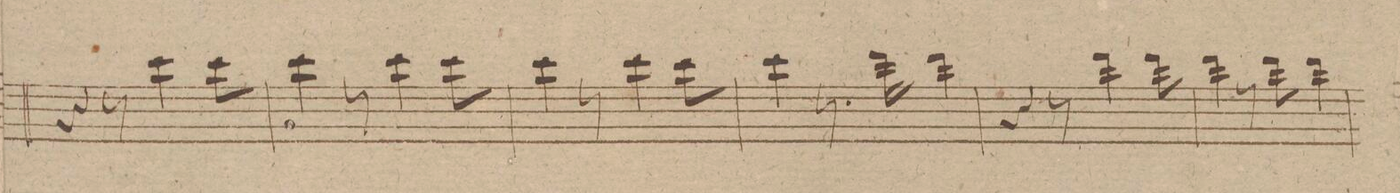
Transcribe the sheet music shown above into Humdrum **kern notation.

**kern	**dynam
*I"Flauto 1mo	*
*clefG2	*
*k[f#]	*
*M3/4	*
4r	.
8r	.
*4\left	*
4ccc\	.
*8\left	*
8ccc\	.
=71	=71
4ccc\	.
8r	.
4ccc\	.
8ccc\	.
=72	=72
4ccc\	.
8r	.
4ccc\	.
8ccc\	.
=73	=73
4ccc\	.
8.r	.
*16\right	*
16ddd\	.
*4\right	*
4ddd\	.
=74	=74
4r	.
8r	.
4ddd\	.
*8\right	*
8ddd\	.
=75	=75
4ddd\	.
8r	.
4ddd\	.
8ddd\	.
=76	=76
*-	*-
